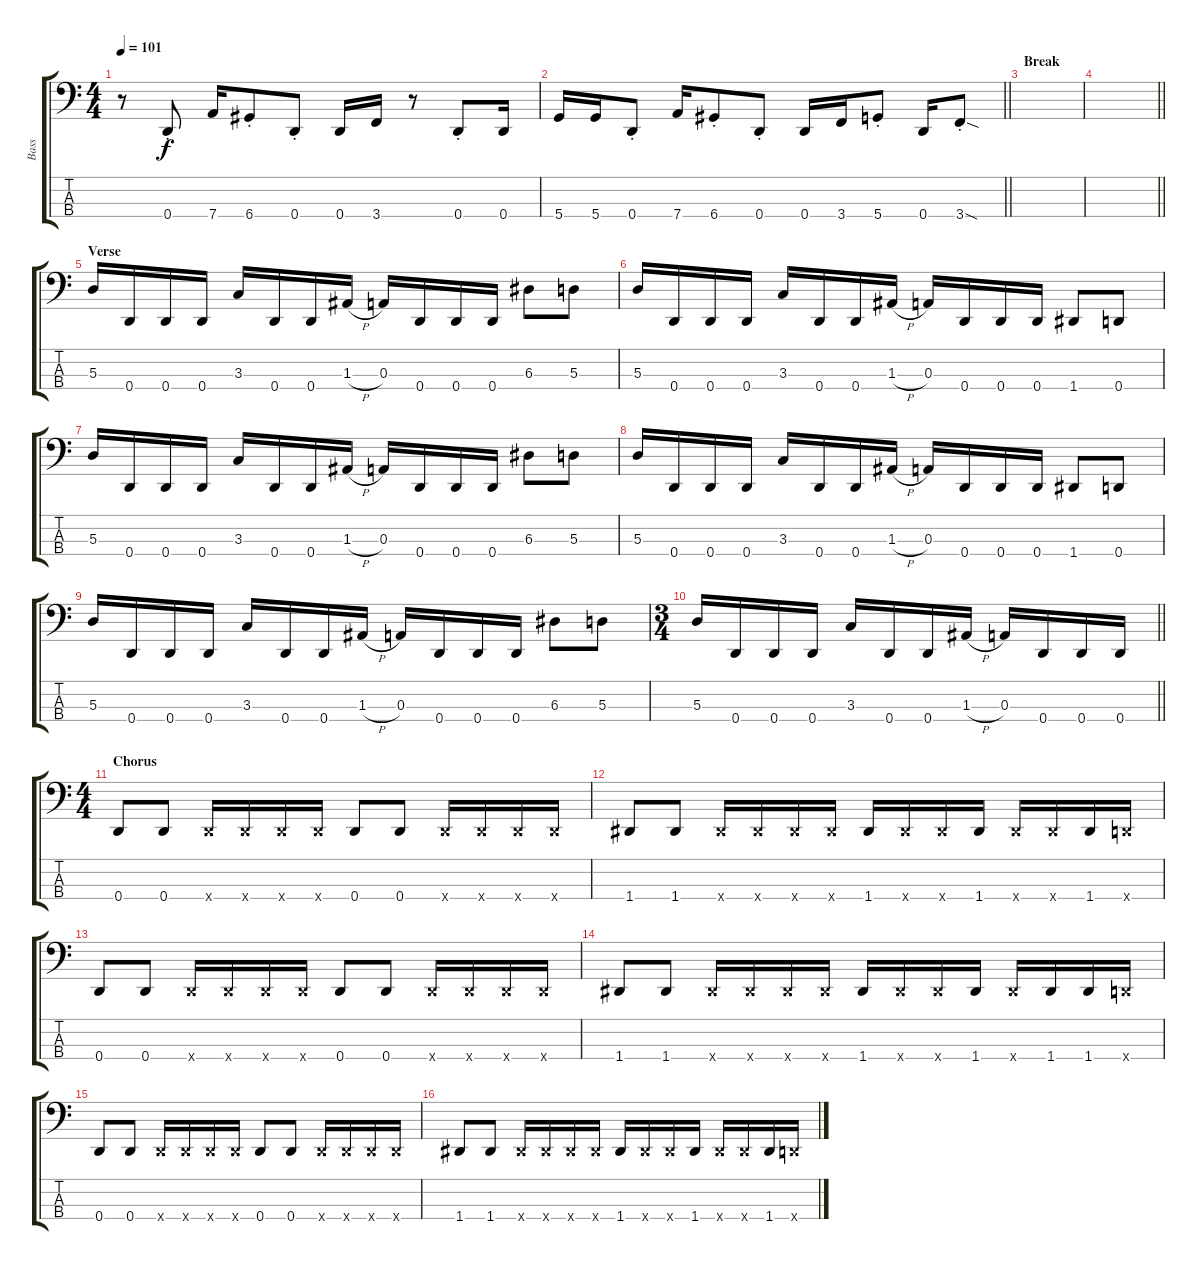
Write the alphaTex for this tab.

\track ("Bass" "Bass") {instrument electricbasspick}
\staff {score tabs}
\tuning (G2 D2 A1 D1) {hide}
\ts (4 4)
\tempo 101
\clef f4
\ks c
r.8{dy f} 0.4{st}.8 7.4.16 6.4{st}.8 0.4{st}.8 0.4.16 3.4.16 r.8 0.4{st}.8 0.4.16 |
\barLineRight lightlight
5.4.16 5.4.16 0.4{st}.8 7.4.16 6.4{st}.8 0.4{st}.8 0.4.16 3.4.16 5.4{st}.8 0.4.16 3.4{sod st}.8 |
\section ("" "Break")
|
\barLineRight lightlight
|
\section ("" "Verse")
5.3.16 0.4.16 0.4.16 0.4.16 3.3.16 0.4.16 0.4.16 1.3{h}.16 0.3.16 0.4.16 0.4.16 0.4.16 6.3.8 5.3.8 |
5.3.16 0.4.16 0.4.16 0.4.16 3.3.16 0.4.16 0.4.16 1.3{h}.16 0.3.16 0.4.16 0.4.16 0.4.16 1.4.8 0.4.8 |
5.3.16 0.4.16 0.4.16 0.4.16 3.3.16 0.4.16 0.4.16 1.3{h}.16 0.3.16 0.4.16 0.4.16 0.4.16 6.3.8 5.3.8 |
5.3.16 0.4.16 0.4.16 0.4.16 3.3.16 0.4.16 0.4.16 1.3{h}.16 0.3.16 0.4.16 0.4.16 0.4.16 1.4.8 0.4.8 |
5.3.16 0.4.16 0.4.16 0.4.16 3.3.16 0.4.16 0.4.16 1.3{h}.16 0.3.16 0.4.16 0.4.16 0.4.16 6.3.8 5.3.8 |
\ts (3 4)
\barLineRight lightlight
5.3.16 0.4.16 0.4.16 0.4.16 3.3.16 0.4.16 0.4.16 1.3{h}.16 0.3.16 0.4.16 0.4.16 0.4.16 |
\ts (4 4)
\section ("" "Chorus")
0.4.8 0.4.8 0.4{x}.16 0.4{x}.16 0.4{x}.16 0.4{x}.16 0.4.8 0.4.8 0.4{x}.16 0.4{x}.16 0.4{x}.16 0.4{x}.16 |
1.4.8 1.4.8 1.4{x}.16 1.4{x}.16 1.4{x}.16 1.4{x}.16 1.4.16 1.4{x}.16 1.4{x}.16 1.4.16 1.4{x}.16 1.4{x}.16 1.4.16 0.4{x}.16 |
0.4.8 0.4.8 0.4{x}.16 0.4{x}.16 0.4{x}.16 0.4{x}.16 0.4.8 0.4.8 0.4{x}.16 0.4{x}.16 0.4{x}.16 0.4{x}.16 |
1.4.8 1.4.8 1.4{x}.16 1.4{x}.16 1.4{x}.16 1.4{x}.16 1.4.16 1.4{x}.16 1.4{x}.16 1.4.16 1.4{x}.16 1.4.16 1.4.16 0.4{x}.16 |
0.4.8 0.4.8 0.4{x}.16 0.4{x}.16 0.4{x}.16 0.4{x}.16 0.4.8 0.4.8 0.4{x}.16 0.4{x}.16 0.4{x}.16 0.4{x}.16 |
1.4.8 1.4.8 1.4{x}.16 1.4{x}.16 1.4{x}.16 1.4{x}.16 1.4.16 1.4{x}.16 1.4{x}.16 1.4.16 1.4{x}.16 1.4{x}.16 1.4.16 0.4{x}.16
